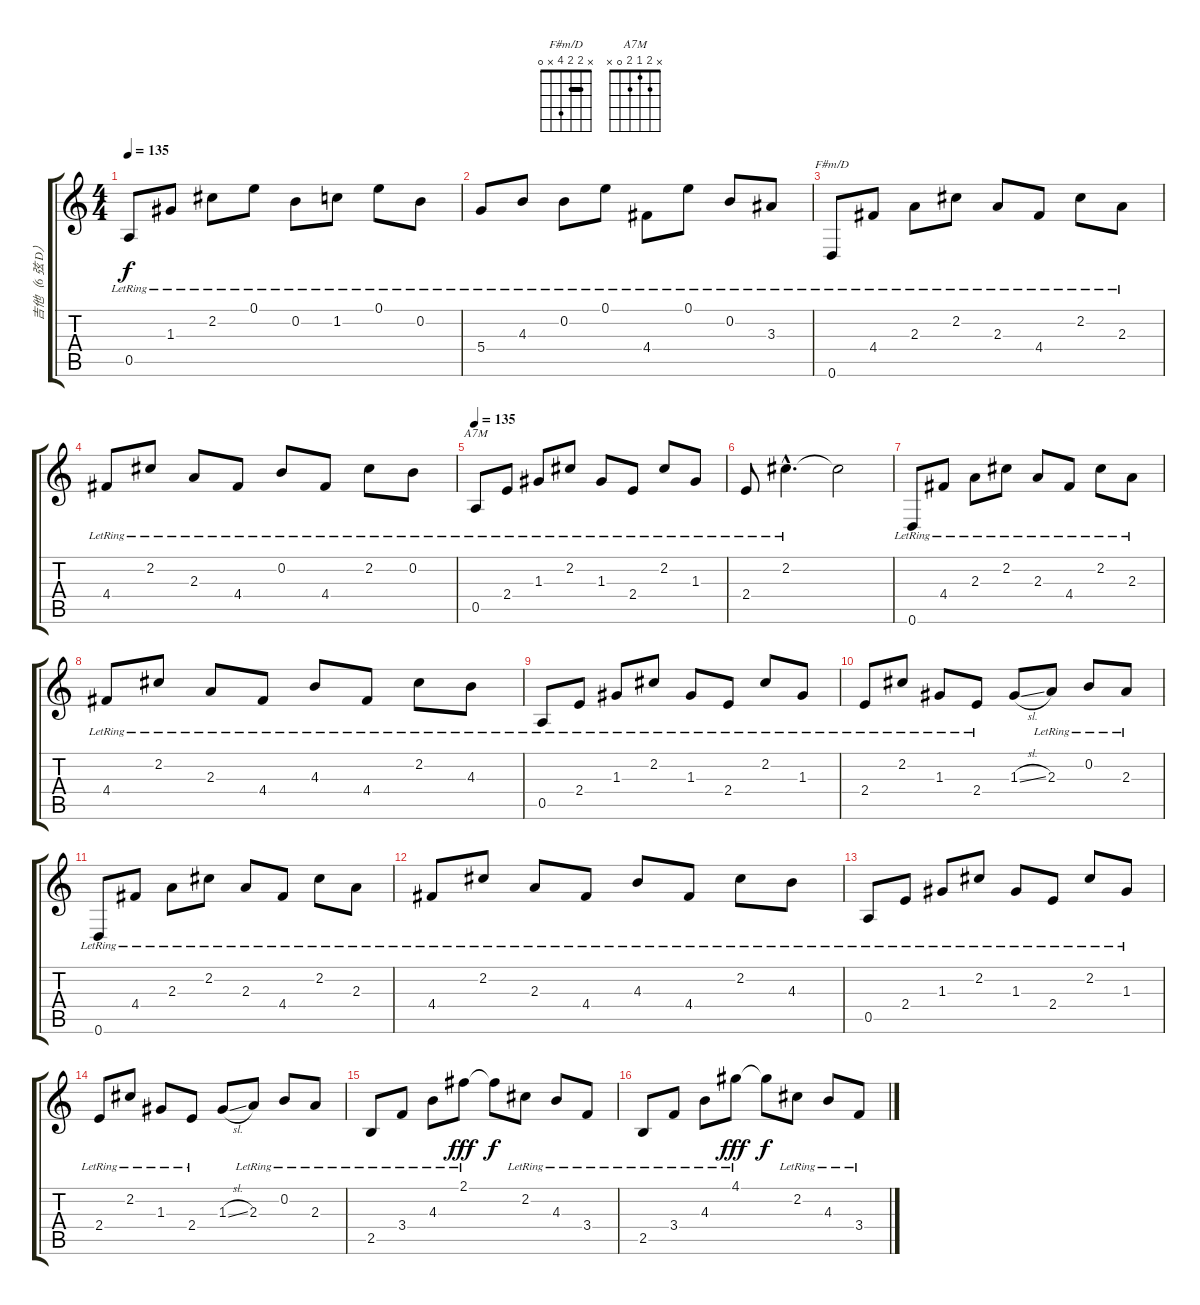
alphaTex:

\track ("吉他（6 弦 D）" "吉他（6 弦 D）") {instrument electricguitarjazz}
\staff {score tabs}
\tuning (E4 B3 G3 D3 A2 D2) {hide}
\chord ("F#m/D" x 2 2 4 x 0) {barre 2}
\chord ("A7M" x 2 1 2 0 x)
\ts (4 4)
\tempo 135
\tempo 140
\tempo 135
\clef g2
\ks c
0.5{lr}.8{dy f instrument electricguitarjazz} 1.3{lr}.8 2.2{lr}.8 0.1{lr}.8 0.2{lr}.8 1.2{lr}.8 0.1{lr}.8 0.2{lr}.8 |
5.4{lr}.8 4.3{lr}.8 0.2{lr}.8 0.1{lr}.8 4.4{lr}.8 0.1{lr}.8 0.2{lr}.8 3.3{lr}.8 |
0.6{lr}.8{ch "F#m/D"} 4.4{lr}.8 2.3{lr}.8 2.2{lr}.8 2.3{lr}.8 4.4{lr}.8 2.2{lr}.8 2.3{lr}.8 |
4.4{lr}.8 2.2{lr}.8 2.3{lr}.8 4.4{lr}.8 0.2{lr}.8 4.4{lr}.8 2.2{lr}.8 0.2{lr}.8 |
\tempo 135
0.5{lr}.8{ch "A7M"} 2.4{lr}.8 1.3{lr}.8 2.2{lr}.8 1.3{lr}.8 2.4{lr}.8 2.2{lr}.8 1.3{lr}.8 |
2.4{lr}.8 2.2{hac lr}.4{d} 2.2{t}.2 |
0.6{lr}.8 4.4{lr}.8 2.3{lr}.8 2.2{lr}.8 2.3{lr}.8 4.4{lr}.8 2.2{lr}.8 2.3{lr}.8 |
4.4{lr}.8 2.2{lr}.8 2.3{lr}.8 4.4{lr}.8 4.3{lr}.8 4.4{lr}.8 2.2{lr}.8 4.3{lr}.8 |
0.5{lr}.8 2.4{lr}.8 1.3{lr}.8 2.2{lr}.8 1.3{lr}.8 2.4{lr}.8 2.2{lr}.8 1.3{lr}.8 |
2.4{lr}.8 2.2{lr}.8 1.3{lr}.8 2.4{lr}.8 1.3{sl}.8 2.3{lr}.8 0.2{lr}.8 2.3{lr}.8 |
0.6{lr}.8 4.4{lr}.8 2.3{lr}.8 2.2{lr}.8 2.3{lr}.8 4.4{lr}.8 2.2{lr}.8 2.3{lr}.8 |
4.4{lr}.8 2.2{lr}.8 2.3{lr}.8 4.4{lr}.8 4.3{lr}.8 4.4{lr}.8 2.2{lr}.8 4.3{lr}.8 |
0.5{lr}.8 2.4{lr}.8 1.3{lr}.8 2.2{lr}.8 1.3{lr}.8 2.4{lr}.8 2.2{lr}.8 1.3{lr}.8 |
2.4{lr}.8 2.2{lr}.8 1.3{lr}.8 2.4{lr}.8 1.3{sl}.8 2.3{lr}.8 0.2{lr}.8 2.3{lr}.8 |
2.5{lr}.8 3.4{lr}.8 4.3{lr}.8 2.1{lr}.8{dy fff} 2.1{t}.8{dy f} 2.2{lr}.8 4.3{lr}.8 3.4{lr}.8 |
2.5{lr}.8 3.4{lr}.8 4.3{lr}.8 4.1{lr}.8{dy fff} 4.1{t}.8{dy f} 2.2{lr}.8 4.3{lr}.8 3.4{lr}.8
